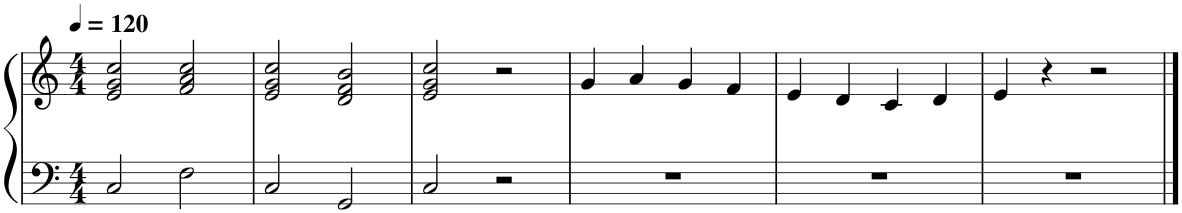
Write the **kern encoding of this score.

**kern	**kern
*part1	*part1
*staff2	*staff1
*I"Piano	*
*I'Pno.	*
*clefF4	*clefG2
*k[]	*k[]
*M4/4	*M4/4
*MM120	*MM120
=1	=1
2C/	2e/ 2g/ 2cc/
2F\	2f/ 2a/ 2cc/
=2	=2
2C/	2e/ 2g/ 2cc/
2GG/	2d/ 2f/ 2b/
=3	=3
2C/	2e/ 2g/ 2cc/
2r	2r
=4	=4
1r	4g/
.	4a/
.	4g/
.	4f/
=5	=5
1r	4e/
.	4d/
.	4c/
.	4d/
=6	=6
1r	4e/
.	4r
.	2r
==	==
*-	*-
